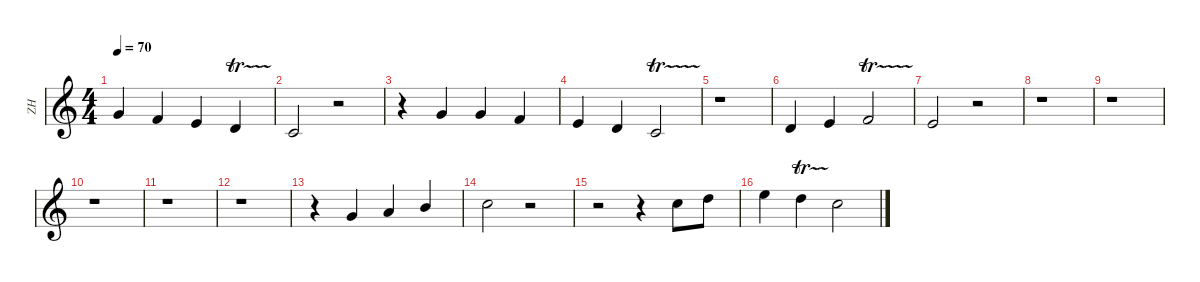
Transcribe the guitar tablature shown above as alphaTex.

\defaultSystemsLayout 4
\hideDynamics
\bracketExtendMode nobrackets
\otherSystemsTrackNameOrientation horizontal
\extendBarLines
\track ("Violin" "ZH") {mute instrument violin}
\staff {score}
\tuning (E5 A4 D4 G3)
\ts (4 4)
\scale
0.98393
\tempo 70
\accidentals auto
\clef g2
\ottava regular
\simile none
\ks c
5.3.4{dy mf beam Up} 3.3.4{beam Up} 2.3.4{beam Up} 0.3{tr (2 16)}.4{beam Up} |
\scale
0.929926 5.4.2{beam Up} r.2{beam Up} |
r.4{beam Down} 5.3.4{beam Up} 5.3.4{beam Up} 3.3.4{beam Up} |
2.3.4{beam Up} 0.3.4{beam Up} 5.4{tr (7 16)}.2{beam Up} |
r.1{beam Down} |
\scale
1.03423 0.3.4{beam Up} 2.3.4{beam Up} 3.3{tr (5 16)}.2{beam Up} |
\scale
1.25878 2.3.2{beam Up} r.2{beam Up} |
\scale
0.70699 r.1{beam Down} |
\scale
0.870712 r.1{beam Down} |
\scale
1.08214 r.1{beam Down} |
\scale
1.04715 r.1{beam Down} |
\scale
1.2014 r.1{beam Down} |
\scale
0.887548 r.4{beam Down} 5.3.4{beam Up} 0.2.4{beam Up} 2.2.4{beam Up} |
\scale
0.911051 3.2.2{beam Down} r.2{beam Down} |
r.2{beam Down} r.4{beam Down} 3.2.8{beam Down} 5.2.8{beam Down} |
0.1.4{beam Down} 5.2{tr (7 16)}.4{beam Down} 3.2.2{beam Down}
